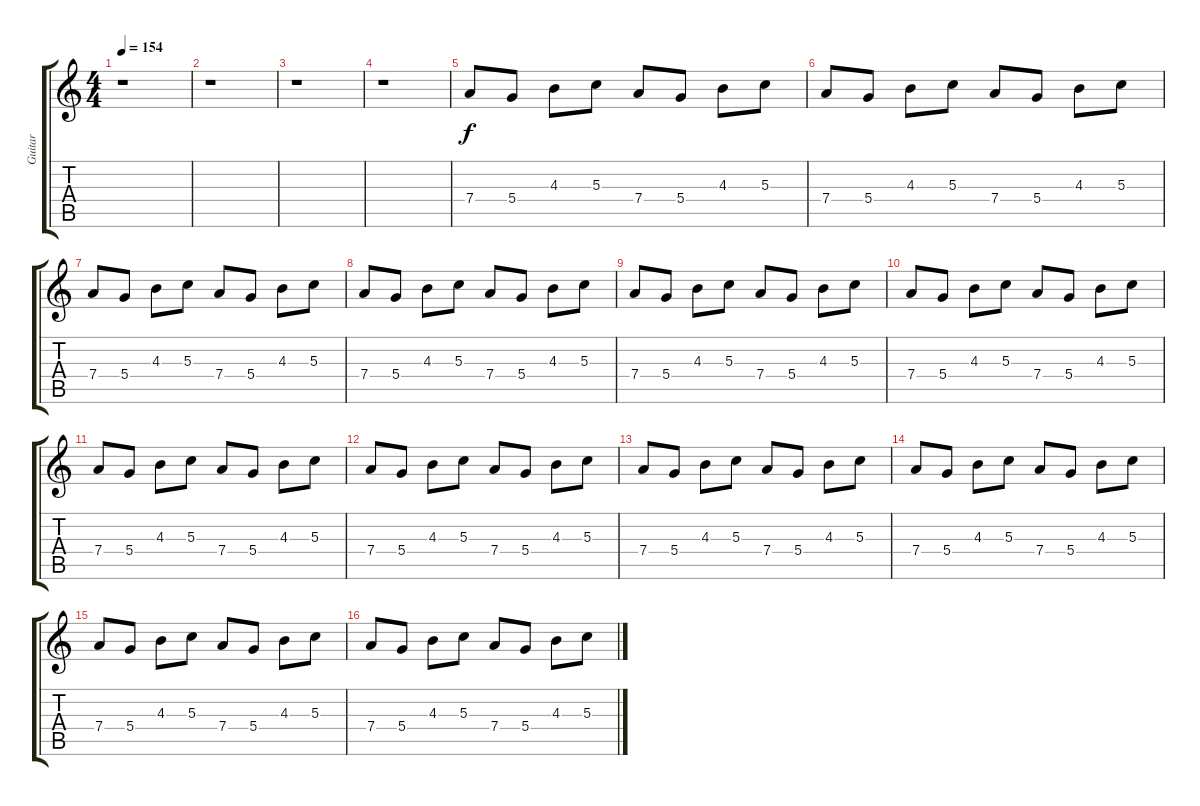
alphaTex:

\track ("Guitar " "Guitar ") {instrument acousticguitarsteel}
\staff {score tabs}
\tuning (E4 B3 G3 D3 A2 E2) {hide}
\ts (4 4)
\tempo 154
\clef g2
\ks c
r.1{dy f} |
r.1 |
r.1 |
r.1 |
7.4.8 5.4.8 4.3.8 5.3.8 7.4.8 5.4.8 4.3.8 5.3.8 |
7.4.8 5.4.8 4.3.8 5.3.8 7.4.8 5.4.8 4.3.8 5.3.8 |
7.4.8 5.4.8 4.3.8 5.3.8 7.4.8 5.4.8 4.3.8 5.3.8 |
7.4.8 5.4.8 4.3.8 5.3.8 7.4.8 5.4.8 4.3.8 5.3.8 |
7.4.8 5.4.8 4.3.8 5.3.8 7.4.8 5.4.8 4.3.8 5.3.8 |
7.4.8 5.4.8 4.3.8 5.3.8 7.4.8 5.4.8 4.3.8 5.3.8 |
7.4.8 5.4.8 4.3.8 5.3.8 7.4.8 5.4.8 4.3.8 5.3.8 |
7.4.8 5.4.8 4.3.8 5.3.8 7.4.8 5.4.8 4.3.8 5.3.8 |
7.4.8 5.4.8 4.3.8 5.3.8 7.4.8 5.4.8 4.3.8 5.3.8 |
7.4.8 5.4.8 4.3.8 5.3.8 7.4.8 5.4.8 4.3.8 5.3.8 |
7.4.8 5.4.8 4.3.8 5.3.8 7.4.8 5.4.8 4.3.8 5.3.8 |
7.4.8 5.4.8 4.3.8 5.3.8 7.4.8 5.4.8 4.3.8 5.3.8
